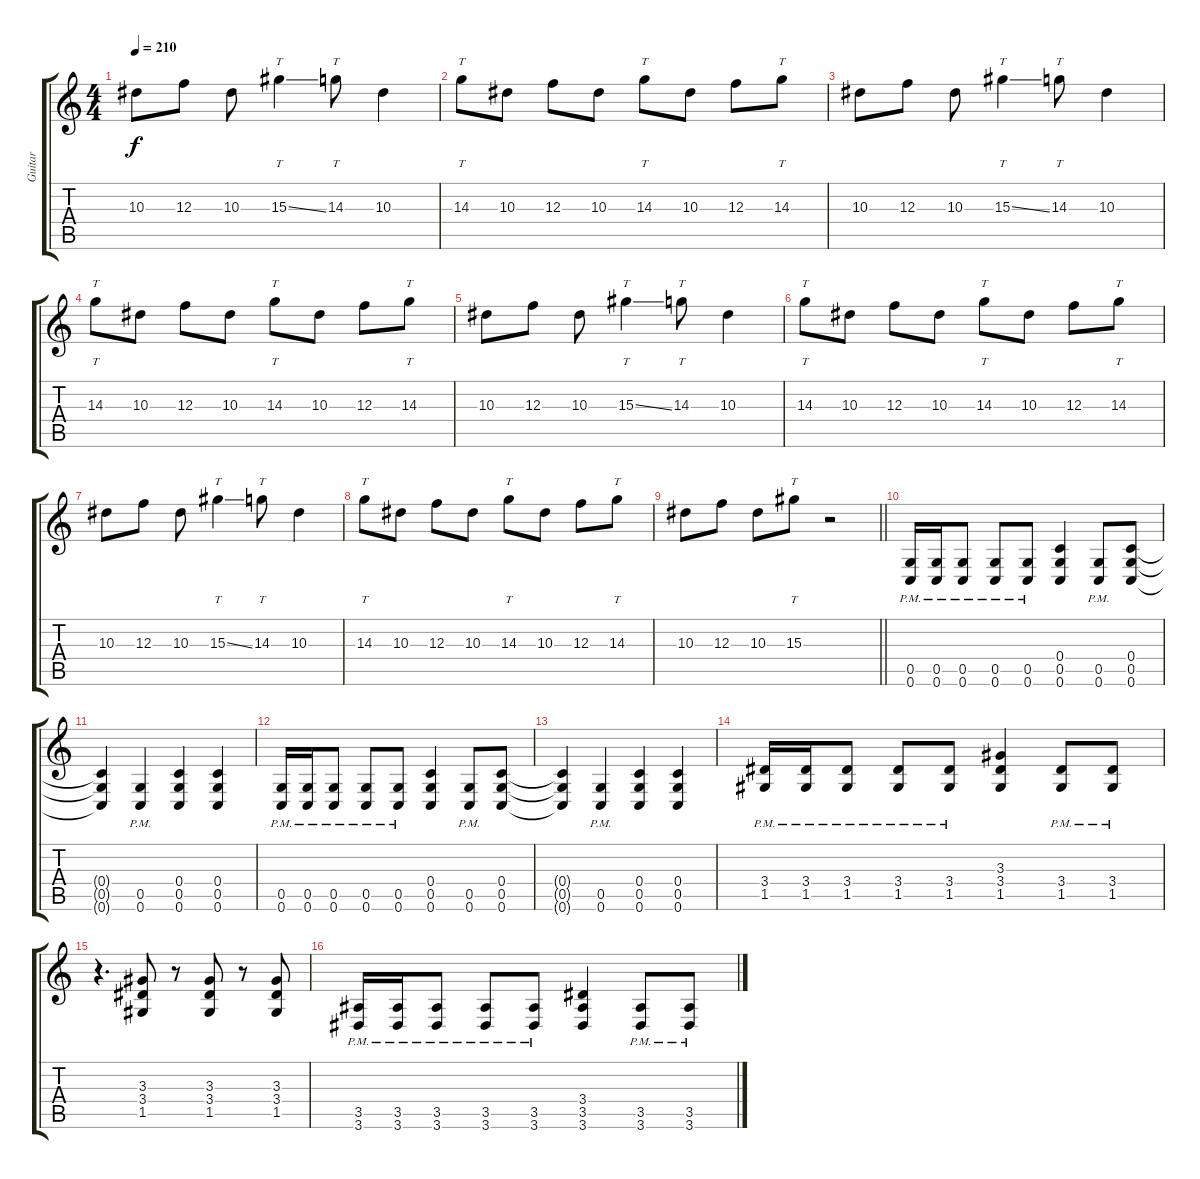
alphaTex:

\track ("Guitar" "Guitar") {instrument distortionguitar}
\staff {score tabs}
\tuning (D4 A3 F3 C3 G2 C2) {hide}
\ts (4 4)
\tempo 210
\clef g2
\ks c
10.3.8{dy f} 12.3.8 10.3.8 15.3{ss}.4{tt} 14.3.8{tt} 10.3.4 |
14.3.8{tt} 10.3.8 12.3.8 10.3.8 14.3.8{tt} 10.3.8 12.3.8 14.3.8{tt} |
10.3.8 12.3.8 10.3.8 15.3{ss}.4{tt} 14.3.8{tt} 10.3.4 |
14.3.8{tt} 10.3.8 12.3.8 10.3.8 14.3.8{tt} 10.3.8 12.3.8 14.3.8{tt} |
10.3.8 12.3.8 10.3.8 15.3{ss}.4{tt} 14.3.8{tt} 10.3.4 |
14.3.8{tt} 10.3.8 12.3.8 10.3.8 14.3.8{tt} 10.3.8 12.3.8 14.3.8{tt} |
10.3.8 12.3.8 10.3.8 15.3{ss}.4{tt} 14.3.8{tt} 10.3.4 |
14.3.8{tt} 10.3.8 12.3.8 10.3.8 14.3.8{tt} 10.3.8 12.3.8 14.3.8{tt} |
\barLineRight lightlight
10.3.8 12.3.8 10.3.8 15.3.8{tt} r.2 |
\section ("" " ")
(0.5{pm} 0.6{pm}).16 (0.5{pm} 0.6{pm}).16 (0.5{pm} 0.6{pm}).8 (0.5{pm} 0.6{pm}).8 (0.5{pm} 0.6{pm}).8 (0.4 0.5 0.6).4 (0.5{pm} 0.6{pm}).8 (0.4 0.5 0.6).8 |
(0.4{t} 0.5{t} 0.6{t}).4 (0.5{pm} 0.6{pm}).4 (0.4 0.5 0.6).4 (0.4 0.5 0.6).4 |
(0.5{pm} 0.6{pm}).16 (0.5{pm} 0.6{pm}).16 (0.5{pm} 0.6{pm}).8 (0.5{pm} 0.6{pm}).8 (0.5{pm} 0.6{pm}).8 (0.4 0.5 0.6).4 (0.5{pm} 0.6{pm}).8 (0.4 0.5 0.6).8 |
(0.4{t} 0.5{t} 0.6{t}).4 (0.5{pm} 0.6{pm}).4 (0.4 0.5 0.6).4 (0.4 0.5 0.6).4 |
(3.4{pm} 1.5{pm}).16 (3.4{pm} 1.5{pm}).16 (3.4{pm} 1.5{pm}).8 (3.4{pm} 1.5{pm}).8 (3.4{pm} 1.5{pm}).8 (3.3 3.4 1.5).4 (3.4{pm} 1.5{pm}).8 (3.4{pm} 1.5{pm}).8 |
r.4{d} (3.3 3.4 1.5).8 r.8 (3.3 3.4 1.5).8 r.8 (3.3 3.4 1.5).8 |
(3.5{pm} 3.6{pm}).16 (3.5{pm} 3.6{pm}).16 (3.5{pm} 3.6{pm}).8 (3.5{pm} 3.6{pm}).8 (3.5{pm} 3.6{pm}).8 (3.4 3.5 3.6).4 (3.5{pm} 3.6{pm}).8 (3.5{pm} 3.6{pm}).8
